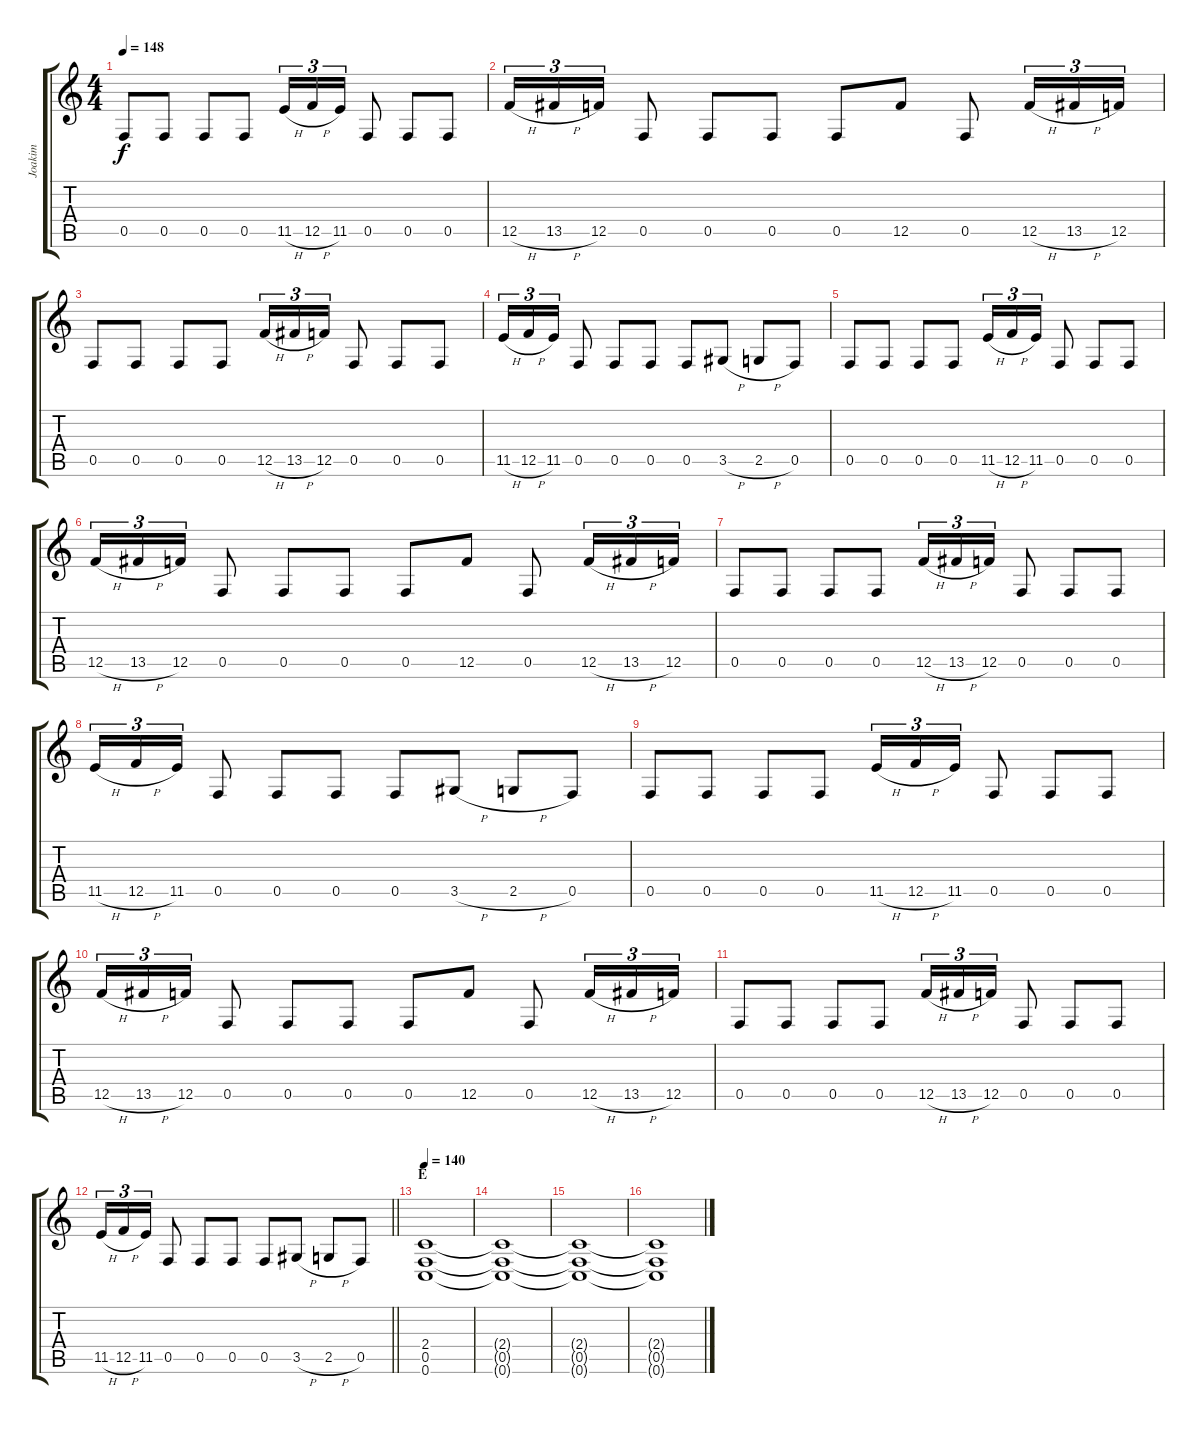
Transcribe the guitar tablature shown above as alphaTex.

\track ("Joakim" "Joakim") {instrument distortionguitar}
\staff {score tabs}
\tuning (C4 G3 Eb3 Bb2 F2 C2) {hide}
\ts (4 4)
\tempo 148
\clef g2
\ks c
0.5.8{dy f} 0.5.8 0.5.8 0.5.8 11.5{h}.16{tu (3 2)} 12.5{h}.16{tu (3 2)} 11.5.16{tu (3 2)} 0.5.8 0.5.8 0.5.8 |
12.5{h}.16{tu (3 2)} 13.5{h}.16{tu (3 2)} 12.5.16{tu (3 2)} 0.5.8 0.5.8 0.5.8 0.5.8 12.5.8 0.5.8 12.5{h}.16{tu (3 2)} 13.5{h}.16{tu (3 2)} 12.5.16{tu (3 2)} |
0.5.8 0.5.8 0.5.8 0.5.8 12.5{h}.16{tu (3 2)} 13.5{h}.16{tu (3 2)} 12.5.16{tu (3 2)} 0.5.8 0.5.8 0.5.8 |
11.5{h}.16{tu (3 2)} 12.5{h}.16{tu (3 2)} 11.5.16{tu (3 2)} 0.5.8 0.5.8 0.5.8 0.5.8 3.5{h}.8 2.5{h}.8 0.5.8 |
0.5.8 0.5.8 0.5.8 0.5.8 11.5{h}.16{tu (3 2)} 12.5{h}.16{tu (3 2)} 11.5.16{tu (3 2)} 0.5.8 0.5.8 0.5.8 |
12.5{h}.16{tu (3 2)} 13.5{h}.16{tu (3 2)} 12.5.16{tu (3 2)} 0.5.8 0.5.8 0.5.8 0.5.8 12.5.8 0.5.8 12.5{h}.16{tu (3 2)} 13.5{h}.16{tu (3 2)} 12.5.16{tu (3 2)} |
0.5.8 0.5.8 0.5.8 0.5.8 12.5{h}.16{tu (3 2)} 13.5{h}.16{tu (3 2)} 12.5.16{tu (3 2)} 0.5.8 0.5.8 0.5.8 |
11.5{h}.16{tu (3 2)} 12.5{h}.16{tu (3 2)} 11.5.16{tu (3 2)} 0.5.8 0.5.8 0.5.8 0.5.8 3.5{h}.8 2.5{h}.8 0.5.8 |
0.5.8 0.5.8 0.5.8 0.5.8 11.5{h}.16{tu (3 2)} 12.5{h}.16{tu (3 2)} 11.5.16{tu (3 2)} 0.5.8 0.5.8 0.5.8 |
12.5{h}.16{tu (3 2)} 13.5{h}.16{tu (3 2)} 12.5.16{tu (3 2)} 0.5.8 0.5.8 0.5.8 0.5.8 12.5.8 0.5.8 12.5{h}.16{tu (3 2)} 13.5{h}.16{tu (3 2)} 12.5.16{tu (3 2)} |
0.5.8 0.5.8 0.5.8 0.5.8 12.5{h}.16{tu (3 2)} 13.5{h}.16{tu (3 2)} 12.5.16{tu (3 2)} 0.5.8 0.5.8 0.5.8 |
\barLineRight lightlight
11.5{h}.16{tu (3 2)} 12.5{h}.16{tu (3 2)} 11.5.16{tu (3 2)} 0.5.8 0.5.8 0.5.8 0.5.8 3.5{h}.8 2.5{h}.8 0.5.8 |
\section ("" "E")
\tempo 140
(2.4 0.5 0.6).1 |
(2.4{t} 0.5{t} 0.6{t}).1 |
(2.4{t} 0.5{t} 0.6{t}).1 |
(2.4{t} 0.5{t} 0.6{t}).1
